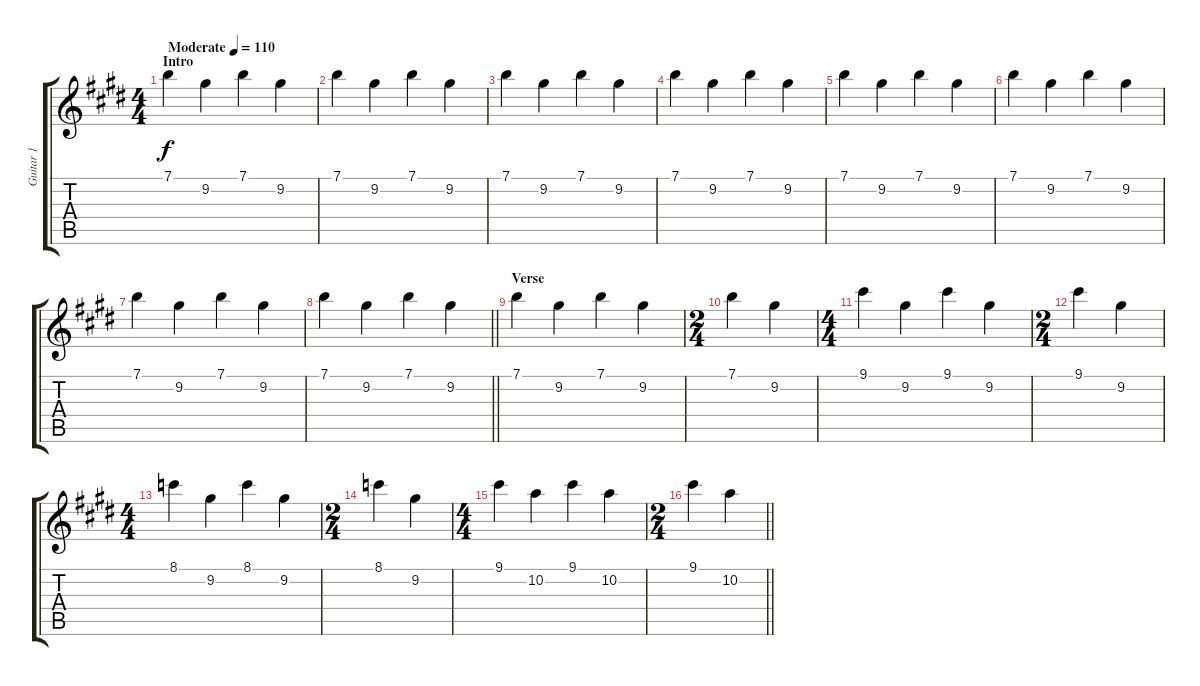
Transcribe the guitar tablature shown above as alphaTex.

\track ("Guitar 1" "Guitar 1") {instrument electricguitarjazz}
\staff {score tabs}
\tuning (E4 B3 G3 D3 A2 E2) {hide}
\ts (4 4)
\section ("" "Intro")
\tempo (110 "Moderate")
\clef g2
\ks e
7.1.4{dy f instrument electricguitarjazz} 9.2.4 7.1.4 9.2.4 |
7.1.4 9.2.4 7.1.4 9.2.4 |
7.1.4 9.2.4 7.1.4 9.2.4 |
7.1.4 9.2.4 7.1.4 9.2.4 |
7.1.4 9.2.4 7.1.4 9.2.4 |
7.1.4 9.2.4 7.1.4 9.2.4 |
7.1.4 9.2.4 7.1.4 9.2.4 |
\barLineRight lightlight
7.1.4 9.2.4 7.1.4 9.2.4 |
\section ("" "Verse")
7.1.4 9.2.4 7.1.4 9.2.4 |
\ts (2 4)
7.1.4 9.2.4 |
\ts (4 4)
9.1.4 9.2.4 9.1.4 9.2.4 |
\ts (2 4)
9.1.4 9.2.4 |
\ts (4 4)
8.1.4 9.2.4 8.1.4 9.2.4 |
\ts (2 4)
8.1.4 9.2.4 |
\ts (4 4)
9.1.4 10.2.4 9.1.4 10.2.4 |
\ts (2 4)
\barLineRight lightlight
9.1.4 10.2.4
